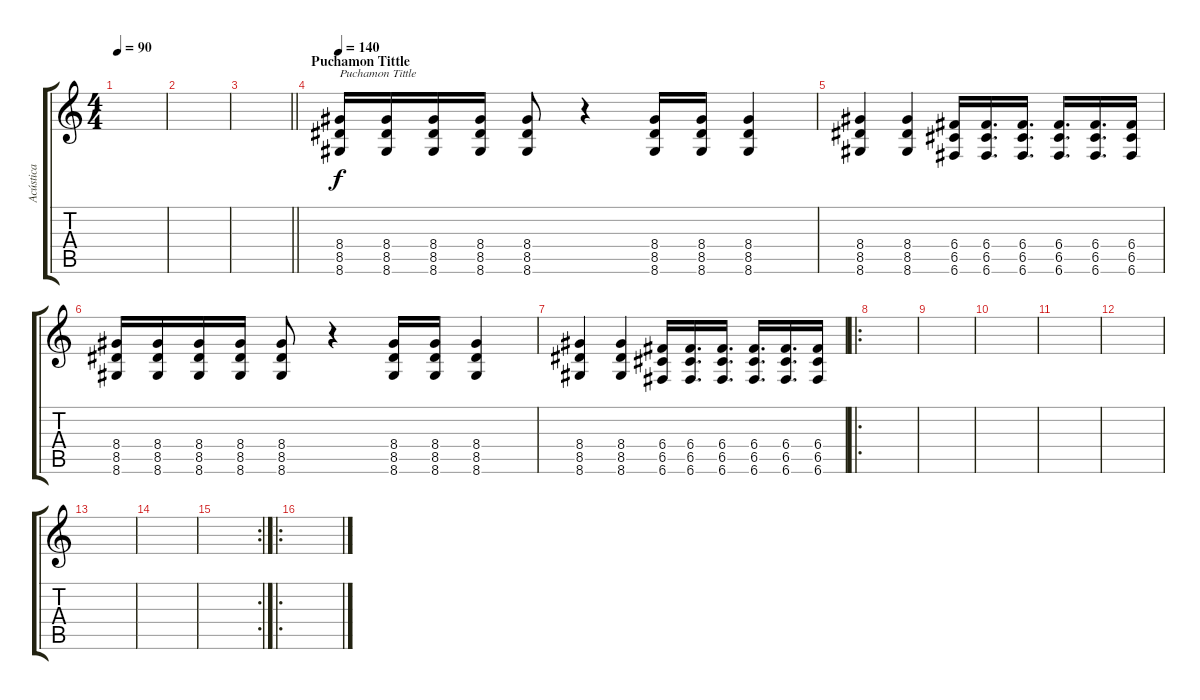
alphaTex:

\track ("Acústica" "Acústica") {instrument acousticguitarsteel}
\staff {score tabs}
\tuning (D4 A3 F3 C3 G2 C2) {hide}
\ts (4 4)
\tempo 90
\clef g2
\ks c
|
|
\barLineRight lightlight
|
\section ("" "Puchamon Tittle")
\tempo 140
(8.4 8.5 8.6).16{txt "Puchamon Tittle"} (8.4 8.5 8.6).16 (8.4 8.5 8.6).16 (8.4 8.5 8.6).16 (8.4 8.5 8.6).8 r.4 (8.4 8.5 8.6).16 (8.4 8.5 8.6).16 (8.4 8.5 8.6).4 |
(8.4 8.5 8.6).4 (8.4 8.5 8.6).4 (6.4 6.5 6.6).16 (6.4 6.5 6.6).16{d} (6.4 6.5 6.6).16{d} (6.4 6.5 6.6).16{d} (6.4 6.5 6.6).16{d} (6.4 6.5 6.6).16 |
(8.4 8.5 8.6).16 (8.4 8.5 8.6).16 (8.4 8.5 8.6).16 (8.4 8.5 8.6).16 (8.4 8.5 8.6).8 r.4 (8.4 8.5 8.6).16 (8.4 8.5 8.6).16 (8.4 8.5 8.6).4 |
(8.4 8.5 8.6).4 (8.4 8.5 8.6).4 (6.4 6.5 6.6).16 (6.4 6.5 6.6).16{d} (6.4 6.5 6.6).16{d} (6.4 6.5 6.6).16{d} (6.4 6.5 6.6).16{d} (6.4 6.5 6.6).16 |
\ro
|
|
|
|
|
|
|
\rc 2
|
\ro
